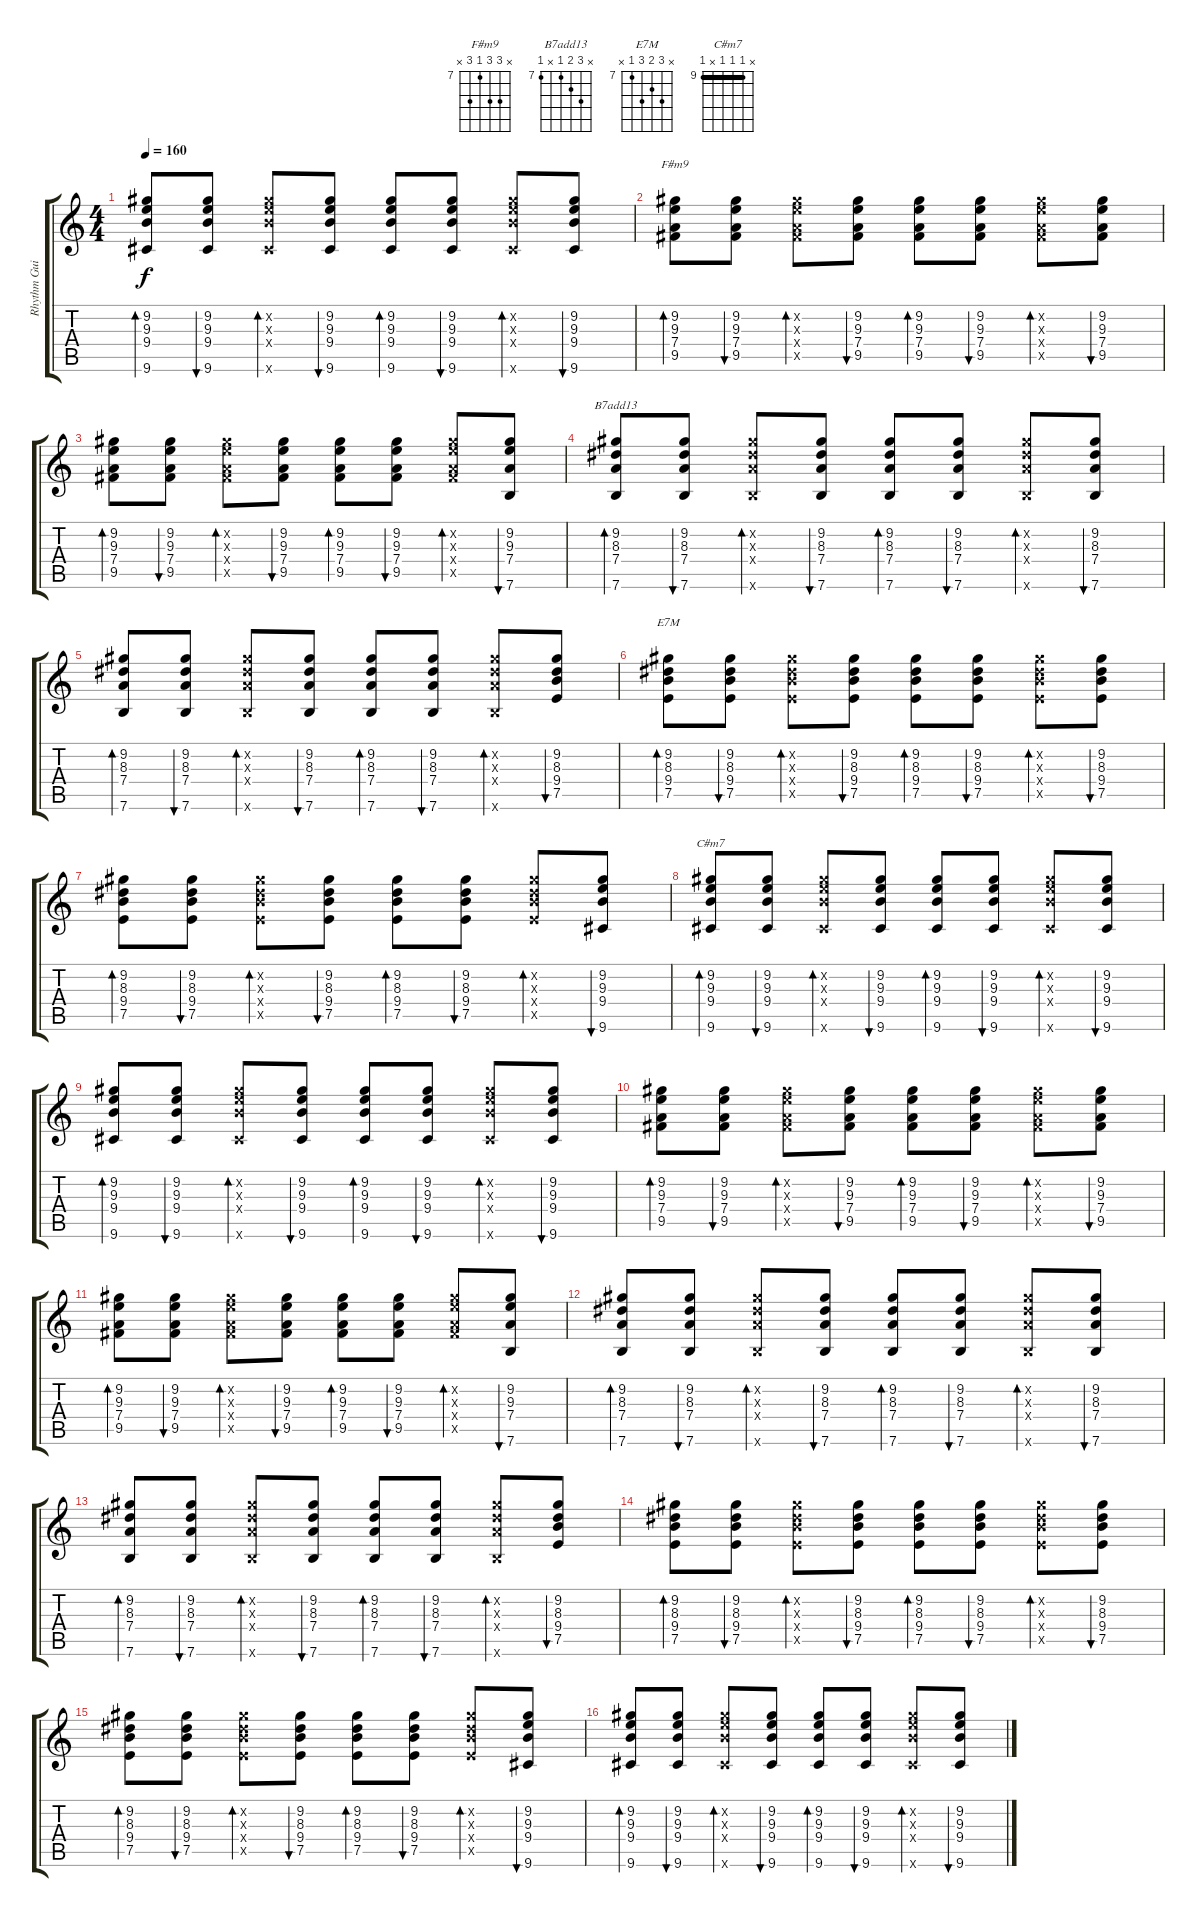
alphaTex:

\track ("Rhythm Guitar" "Rhythm Gui") {instrument distortionguitar}
\staff {score tabs}
\tuning (E4 B3 G3 D3 A2 E2) {hide}
\chord ("F#m9" x 9 9 7 9 x) {firstfret 7}
\chord ("B7add13" x 9 8 7 x 7) {firstfret 7}
\chord ("E7M" x 9 8 9 7 x) {firstfret 7}
\chord ("C#m7" x 9 9 9 x 9) {firstfret 9 barre 9}
\ts (4 4)
\tempo 160
\clef g2
\ks c
(9.2 9.3 9.4 9.6).8{bd 30 dy f} (9.2 9.3 9.4 9.6).8{bu 30} (9.2{x} 9.3{x} 9.4{x} 9.6{x}).8{bd 30} (9.2 9.3 9.4 9.6).8{bu 30} (9.2 9.3 9.4 9.6).8{bd 30} (9.2 9.3 9.4 9.6).8{bu 30} (9.2{x} 9.3{x} 9.4{x} 9.6{x}).8{bd 30} (9.2 9.3 9.4 9.6).8{bu 30} |
(9.2 9.3 7.4 9.5).8{bd 30 ch "F#m9"} (9.2 9.3 7.4 9.5).8{bu 30} (9.2{x} 9.3{x} 7.4{x} 9.5{x}).8{bd 30} (9.2 9.3 7.4 9.5).8{bu 30} (9.2 9.3 7.4 9.5).8{bd 30} (9.2 9.3 7.4 9.5).8{bu 30} (9.2{x} 9.3{x} 7.4{x} 9.5{x}).8{bd 30} (9.2 9.3 7.4 9.5).8{bu 30} |
(9.2 9.3 7.4 9.5).8{bd 30} (9.2 9.3 7.4 9.5).8{bu 30} (9.2{x} 9.3{x} 7.4{x} 9.5{x}).8{bd 30} (9.2 9.3 7.4 9.5).8{bu 30} (9.2 9.3 7.4 9.5).8{bd 30} (9.2 9.3 7.4 9.5).8{bu 30} (9.2{x} 9.3{x} 7.4{x} 9.5{x}).8{bd 30} (9.2 9.3 7.4 7.6).8{bu 30} |
(9.2 8.3 7.4 7.6).8{bd 30 ch "B7add13"} (9.2 8.3 7.4 7.6).8{bu 30} (9.2{x} 8.3{x} 7.4{x} 7.6{x}).8{bd 30} (9.2 8.3 7.4 7.6).8{bu 30} (9.2 8.3 7.4 7.6).8{bd 30} (9.2 8.3 7.4 7.6).8{bu 30} (9.2{x} 8.3{x} 7.4{x} 7.6{x}).8{bd 30} (9.2 8.3 7.4 7.6).8{bu 30} |
(9.2 8.3 7.4 7.6).8{bd 30} (9.2 8.3 7.4 7.6).8{bu 30} (9.2{x} 8.3{x} 7.4{x} 7.6{x}).8{bd 30} (9.2 8.3 7.4 7.6).8{bu 30} (9.2 8.3 7.4 7.6).8{bd 30} (9.2 8.3 7.4 7.6).8{bu 30} (9.2{x} 8.3{x} 7.4{x} 7.6{x}).8{bd 30} (9.2 8.3 9.4 7.5).8{bu 30} |
(9.2 8.3 9.4 7.5).8{bd 30 ch "E7M"} (9.2 8.3 9.4 7.5).8{bu 30} (9.2{x} 8.3{x} 9.4{x} 7.5{x}).8{bd 30} (9.2 8.3 9.4 7.5).8{bu 30} (9.2 8.3 9.4 7.5).8{bd 30} (9.2 8.3 9.4 7.5).8{bu 30} (9.2{x} 8.3{x} 9.4{x} 7.5{x}).8{bd 30} (9.2 8.3 9.4 7.5).8{bu 30} |
(9.2 8.3 9.4 7.5).8{bd 30} (9.2 8.3 9.4 7.5).8{bu 30} (9.2{x} 8.3{x} 9.4{x} 7.5{x}).8{bd 30} (9.2 8.3 9.4 7.5).8{bu 30} (9.2 8.3 9.4 7.5).8{bd 30} (9.2 8.3 9.4 7.5).8{bu 30} (9.2{x} 8.3{x} 9.4{x} 7.5{x}).8{bd 30} (9.2 9.3 9.4 9.6).8{bu 30} |
(9.2 9.3 9.4 9.6).8{bd 30 ch "C#m7"} (9.2 9.3 9.4 9.6).8{bu 30} (9.2{x} 9.3{x} 9.4{x} 9.6{x}).8{bd 30} (9.2 9.3 9.4 9.6).8{bu 30} (9.2 9.3 9.4 9.6).8{bd 30} (9.2 9.3 9.4 9.6).8{bu 30} (9.2{x} 9.3{x} 9.4{x} 9.6{x}).8{bd 30} (9.2 9.3 9.4 9.6).8{bu 30} |
(9.2 9.3 9.4 9.6).8{bd 30} (9.2 9.3 9.4 9.6).8{bu 30} (9.2{x} 9.3{x} 9.4{x} 9.6{x}).8{bd 30} (9.2 9.3 9.4 9.6).8{bu 30} (9.2 9.3 9.4 9.6).8{bd 30} (9.2 9.3 9.4 9.6).8{bu 30} (9.2{x} 9.3{x} 9.4{x} 9.6{x}).8{bd 30} (9.2 9.3 9.4 9.6).8{bu 30} |
(9.2 9.3 7.4 9.5).8{bd 30} (9.2 9.3 7.4 9.5).8{bu 30} (9.2{x} 9.3{x} 7.4{x} 9.5{x}).8{bd 30} (9.2 9.3 7.4 9.5).8{bu 30} (9.2 9.3 7.4 9.5).8{bd 30} (9.2 9.3 7.4 9.5).8{bu 30} (9.2{x} 9.3{x} 7.4{x} 9.5{x}).8{bd 30} (9.2 9.3 7.4 9.5).8{bu 30} |
(9.2 9.3 7.4 9.5).8{bd 30} (9.2 9.3 7.4 9.5).8{bu 30} (9.2{x} 9.3{x} 7.4{x} 9.5{x}).8{bd 30} (9.2 9.3 7.4 9.5).8{bu 30} (9.2 9.3 7.4 9.5).8{bd 30} (9.2 9.3 7.4 9.5).8{bu 30} (9.2{x} 9.3{x} 7.4{x} 9.5{x}).8{bd 30} (9.2 9.3 7.4 7.6).8{bu 30} |
(9.2 8.3 7.4 7.6).8{bd 30} (9.2 8.3 7.4 7.6).8{bu 30} (9.2{x} 8.3{x} 7.4{x} 7.6{x}).8{bd 30} (9.2 8.3 7.4 7.6).8{bu 30} (9.2 8.3 7.4 7.6).8{bd 30} (9.2 8.3 7.4 7.6).8{bu 30} (9.2{x} 8.3{x} 7.4{x} 7.6{x}).8{bd 30} (9.2 8.3 7.4 7.6).8{bu 30} |
(9.2 8.3 7.4 7.6).8{bd 30} (9.2 8.3 7.4 7.6).8{bu 30} (9.2{x} 8.3{x} 7.4{x} 7.6{x}).8{bd 30} (9.2 8.3 7.4 7.6).8{bu 30} (9.2 8.3 7.4 7.6).8{bd 30} (9.2 8.3 7.4 7.6).8{bu 30} (9.2{x} 8.3{x} 7.4{x} 7.6{x}).8{bd 30} (9.2 8.3 9.4 7.5).8{bu 30} |
(9.2 8.3 9.4 7.5).8{bd 30} (9.2 8.3 9.4 7.5).8{bu 30} (9.2{x} 8.3{x} 9.4{x} 7.5{x}).8{bd 30} (9.2 8.3 9.4 7.5).8{bu 30} (9.2 8.3 9.4 7.5).8{bd 30} (9.2 8.3 9.4 7.5).8{bu 30} (9.2{x} 8.3{x} 9.4{x} 7.5{x}).8{bd 30} (9.2 8.3 9.4 7.5).8{bu 30} |
(9.2 8.3 9.4 7.5).8{bd 30} (9.2 8.3 9.4 7.5).8{bu 30} (9.2{x} 8.3{x} 9.4{x} 7.5{x}).8{bd 30} (9.2 8.3 9.4 7.5).8{bu 30} (9.2 8.3 9.4 7.5).8{bd 30} (9.2 8.3 9.4 7.5).8{bu 30} (9.2{x} 8.3{x} 9.4{x} 7.5{x}).8{bd 30} (9.2 9.3 9.4 9.6).8{bu 30} |
(9.2 9.3 9.4 9.6).8{bd 30} (9.2 9.3 9.4 9.6).8{bu 30} (9.2{x} 9.3{x} 9.4{x} 9.6{x}).8{bd 30} (9.2 9.3 9.4 9.6).8{bu 30} (9.2 9.3 9.4 9.6).8{bd 30} (9.2 9.3 9.4 9.6).8{bu 30} (9.2{x} 9.3{x} 9.4{x} 9.6{x}).8{bd 30} (9.2 9.3 9.4 9.6).8{bu 30}
